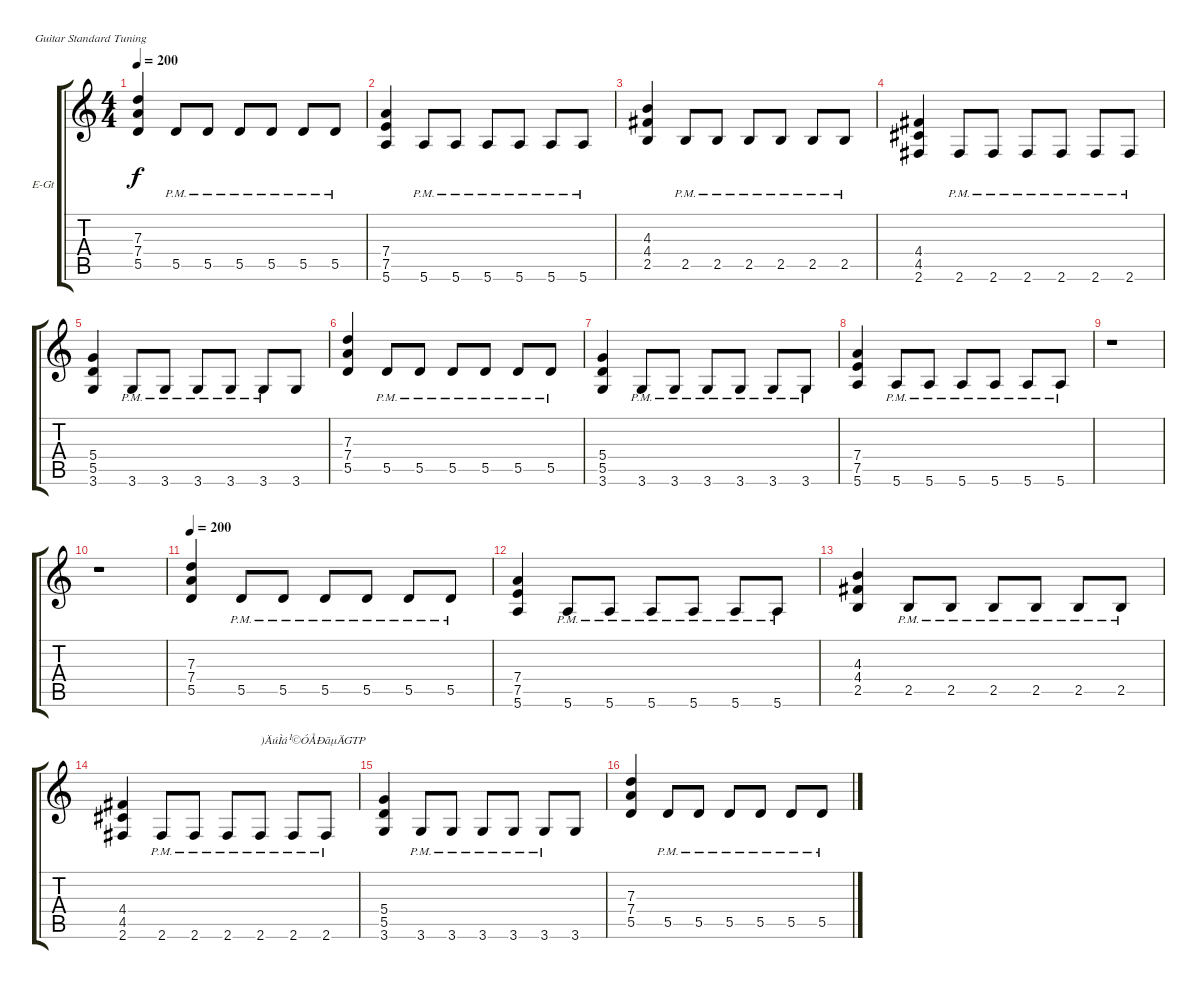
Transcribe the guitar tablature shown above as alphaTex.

\bracketExtendMode groupsimilarinstruments
\firstSystemTrackNameOrientation horizontal
\otherSystemsTrackNameOrientation horizontal
\track ("½Ú×à½áËû" "E-Gt") {solo instrument overdrivenguitar}
\staff {score tabs}
\tuning (E4 B3 G3 D3 A2 E2)
\ts (4 4)
\tempo 200
\clef g2
\ks c
(7.3 7.4 5.5).4{dy f} 5.5{pm}.8 5.5{pm}.8 5.5{pm}.8 5.5{pm}.8 5.5{pm}.8 5.5{pm}.8 |
(7.4 7.5 5.6).4 5.6{pm}.8 5.6{pm}.8 5.6{pm}.8 5.6{pm}.8 5.6{pm}.8 5.6{pm}.8 |
(4.3 4.4 2.5).4 2.5{pm}.8 2.5{pm}.8 2.5{pm}.8 2.5{pm}.8 2.5{pm}.8 2.5{pm}.8 |
(4.4 4.5 2.6).4 2.6{pm}.8 2.6{pm}.8 2.6{pm}.8 2.6{pm}.8 2.6{pm}.8 2.6{pm}.8 |
(5.4 5.5 3.6).4 3.6{pm}.8 3.6{pm}.8 3.6{pm}.8 3.6{pm}.8 3.6{pm}.8 3.6.8 |
(7.3 7.4 5.5).4 5.5{pm}.8 5.5{pm}.8 5.5{pm}.8 5.5{pm}.8 5.5{pm}.8 5.5{pm}.8 |
(5.4 5.5 3.6).4 3.6{pm}.8 3.6{pm}.8 3.6{pm}.8 3.6{pm}.8 3.6{pm}.8 3.6{pm}.8 |
(7.4 7.5 5.6).4 5.6{pm}.8 5.6{pm}.8 5.6{pm}.8 5.6{pm}.8 5.6{pm}.8 5.6{pm}.8 |
r.1 |
r.1 |
\tempo 200
(7.3 7.4 5.5).4 5.5{pm}.8 5.5{pm}.8 5.5{pm}.8 5.5{pm}.8 5.5{pm}.8 5.5{pm}.8 |
(7.4 7.5 5.6).4 5.6{pm}.8 5.6{pm}.8 5.6{pm}.8 5.6{pm}.8 5.6{pm}.8 5.6{pm}.8 |
(4.3 4.4 2.5).4 2.5{pm}.8 2.5{pm}.8 2.5{pm}.8 2.5{pm}.8 2.5{pm}.8 2.5{pm}.8 |
(4.4 4.5 2.6).4 2.6{pm}.8 2.6{pm}.8 2.6{pm}.8 2.6{pm}.8{txt ")ÄúÌá¹©ÓÅÐãµÄGTP"} 2.6{pm}.8 2.6{pm}.8 |
(5.4 5.5 3.6).4 3.6{pm}.8 3.6{pm}.8 3.6{pm}.8 3.6{pm}.8 3.6{pm}.8 3.6.8 |
(7.3 7.4 5.5).4 5.5{pm}.8 5.5{pm}.8 5.5{pm}.8 5.5{pm}.8 5.5{pm}.8 5.5{pm}.8
